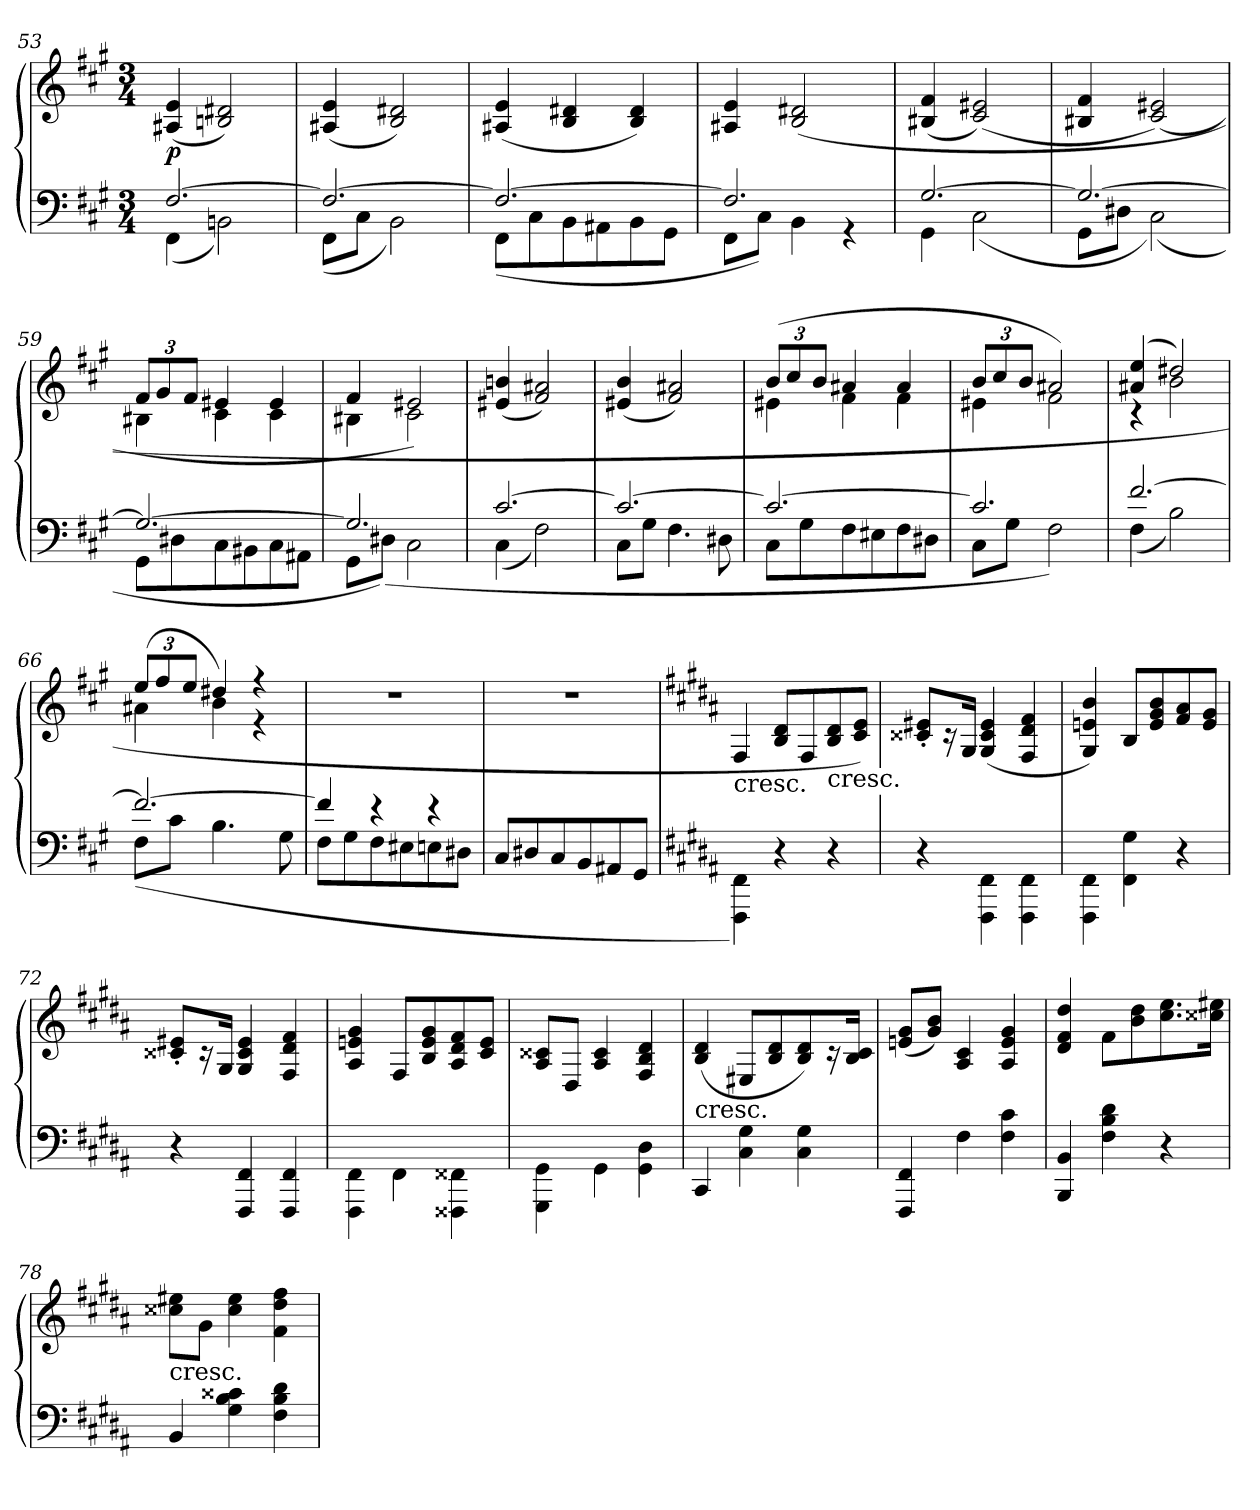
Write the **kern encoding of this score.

**kern	**kern	**dynam
*part1	*part1	*part1
*staff2	*staff1	*staff1/2
*clefF4	*clefG2	*
*k[f#c#g#]	*k[f#c#g#]	*
*M3/4	*M3/4	*
=53	=53	=53
*^	*	*
[2.F#/	(4FF#\	(4A#X/ 4e/	p
.	2BBn\)	2Bn/ 2d#X/)	.
=54	=54	=54	=54
2.F#/_	(8FF#\L	(4A#X/ 4e/	.
.	8C#\J	.	.
.	2BB\)	2B/ 2d#X/)	.
=55	=55	=55	=55
2.F#/_	(8FF#\L	(4A#X/ 4e/	.
.	8C#\	.	.
.	8BB\	4B/ 4d#X/	.
.	8AA#X\	.	.
.	8BB\	4B/ 4d#/)	.
.	8GG#\J	.	.
=56	=56	=56	=56
2.F#/]	8FF#\L	4A#X/ 4e/	.
.	8C#\J)	.	.
.	4BB\	(2B/ 2d#X/	.
.	4r	.	.
=57	=57	=57	=57
[2.G#/	4GG#\	(4B#X/ 4f#/	.
.	(2C#\	(2c#/ 2e#X/)	.
=58	=58	=58	=58
2.G#/_	8GG#\L	4B#X/ 4f#/	.
.	8D#X\J	.	.
.	(2C#\)	(2c#/ 2e#X/)	.
=59	=59	=59	=59
*	*	*^	*
2.G#/_	8GG#\L	12f#/L	4B#X\	.
.	.	12g#/	.	.
.	8D#X\	.	.	.
.	.	12f#/J	.	.
.	8C#\	4e#X/	4c#\	.
.	8BB#X\	.	.	.
.	8C#\	4e#/	4c#\	.
.	8AA#X\J	.	.	.
=60	=60	=60	=60	=60
2.G#/]	8GG#\L	4f#/	4B#X\	.
.	(8D#X\J)	.	.	.
.	2C#\	2e#X/)	2c#\	.
=61	=61	=61	=61	=61
!	!	!LO:TX:c:t=decresc.	!	!
*	*	*v	*v	*
[2.c#/	(4C#\	(4e#X/ 4bn/	.
.	2F#\)	2f#/ 2a#X/)	.
=62	=62	=62	=62
2.c#/_	8C#\L	(4e#X/ 4b/	.
.	8G#\J	.	.
.	4.F#\	2f#/ 2a#X/)	.
.	8D#X\	.	.
=63	=63	=63	=63
*	*	*^	*
2.c#/_	8C#\L	(12b/L	4e#X\	.
.	.	12cc#/	.	.
.	8G#\	.	.	.
.	.	12b/J	.	.
.	8F#\	4a#X/	4f#\	.
.	8E#X\	.	.	.
.	8F#\	4a#/	4f#\	.
.	8D#X\J	.	.	.
=64	=64	=64	=64	=64
2.c#/]	8C#\L	12b/L	4e#X\	.
.	.	12cc#/	.	.
.	8G#\J	.	.	.
.	.	12b/J	.	.
.	2F#\)	2a#X/)	2f#\	.
=65	=65	=65	=65	=65
[2.f#/	(4F#\	(4a#X/ 4ee/	4r	.
.	2B\)	2dd#X/)	2b\	.
=66	=66	=66	=66	=66
2.f#/_	(8F#\L	(12ee/L	4a#X\	.
.	.	12ff#/	.	.
.	8c#\J	.	.	.
.	.	12ee/J	.	.
.	4.B\	4dd#X/)	4b\	.
.	.	4r	4r	.
.	8G#\	.	.	.
*	*	*v	*v	*
=67	=67	=67	=67
4f#/]	8F#\L	2.r	.
.	8G#\	.	.
4r	8F#\	.	.
.	8E#X\	.	.
4r	8En\	.	.
.	8D#X\J	.	.
*v	*v	*	*
=68	=68	=68
8C#/L	2.r	.
8D#X/	.	.
8C#/	.	.
8BB/	.	.
8AA#X/	.	.
8GG#/J	.	.
=69	=69	=69
*k[f#c#g#d#a#]	*k[f#c#g#d#a#]	*
!	!LO:TX:c:t=cresc.	!
4FFF#\ 4FF#\)	4F#/	.
4r	8B/ 8d#/L	.
.	8F#/	.
!	!LO:TX:c:t=cresc.	!
4r	8B/ 8d#/	.
.	8c#/ 8e/J)	.
=70	=70	=70
4r	8c##X'/ 8e#X'/L	.
.	16r	.
.	16G#/Jk	.
4FFF#\ 4FF#\	(4G#/ 4c##/ 4e#/	.
4FFF#\ 4FF#\	4F#/ 4d#/ 4f#/	.
=71	=71	=71
4FFF#\ 4FF#\	4G#/ 4en/ 4b/)	.
4FF#\ 4G#\	8B/L	.
.	8e/ 8g#/ 8b/	.
4r	8f#/ 8a#/	.
.	8e/ 8g#/J	.
=72	=72	=72
4r	8c##X'/ 8e#X'/L	.
.	16r	.
.	16G#/Jk	.
4FFF#/ 4FF#/	4G#/ 4c##/ 4e#/	.
4FFF#/ 4FF#/	4F#/ 4d#/ 4f#/	.
=73	=73	=73
4FFF#\ 4FF#\	4A#/ 4en/ 4g#/	.
4FF#\	8F#/L	.
.	8B/ 8e/ 8g#/	.
4FFF##X\ 4FF##X\	8A#/ 8d#/ 8f#/	.
.	8c#/ 8e/J	.
=74	=74	=74
4GGG#\ 4GG#\	8A#/ 8c##X/L	.
.	8D#/J	.
4GG#\	4A#/ 4c##/	.
4GG#\ 4D#\	4F#/ 4B/ 4d#/	.
=75	=75	=75
!	!LO:TX:c:t=cresc.	!
4CC#/	(4B/ 4d#/	.
4C#\ 4G#\	8E#X/L	.
.	8B/ 8d#/	.
4C#\ 4G#\	8B/ 8d#/)	.
.	16r	.
.	16B/ 16c#/Jk	.
=76	=76	=76
4FFF#/ 4FF#/	(8en/ 8g#/L	.
.	8g#/ 8b/J)	.
4F#\	4A#/ 4c#/	.
4F#\ 4c#\	4A#/ 4e/ 4g#/	.
=77	=77	=77
4BBB/ 4BB/	4d#/ 4f#/ 4dd#/	.
4F#\ 4B\ 4d#\	8f#\L	.
.	8b\ 8dd#\	.
4r	8.cc#\ 8.ee\	.
.	16cc##X\ 16ee#X\Jk	.
=78	=78	=78
!	!LO:TX:c:t=cresc.	!
4BB/	8cc##X\ 8ee#X\L	.
.	8g#\J	.
4G#\ 4B\ 4c##X\	4cc##\ 4ee#\	.
4F#\ 4B\ 4d#\	4f#\ 4dd#\ 4ff#\	.
=	=	=
*-	*-	*-
